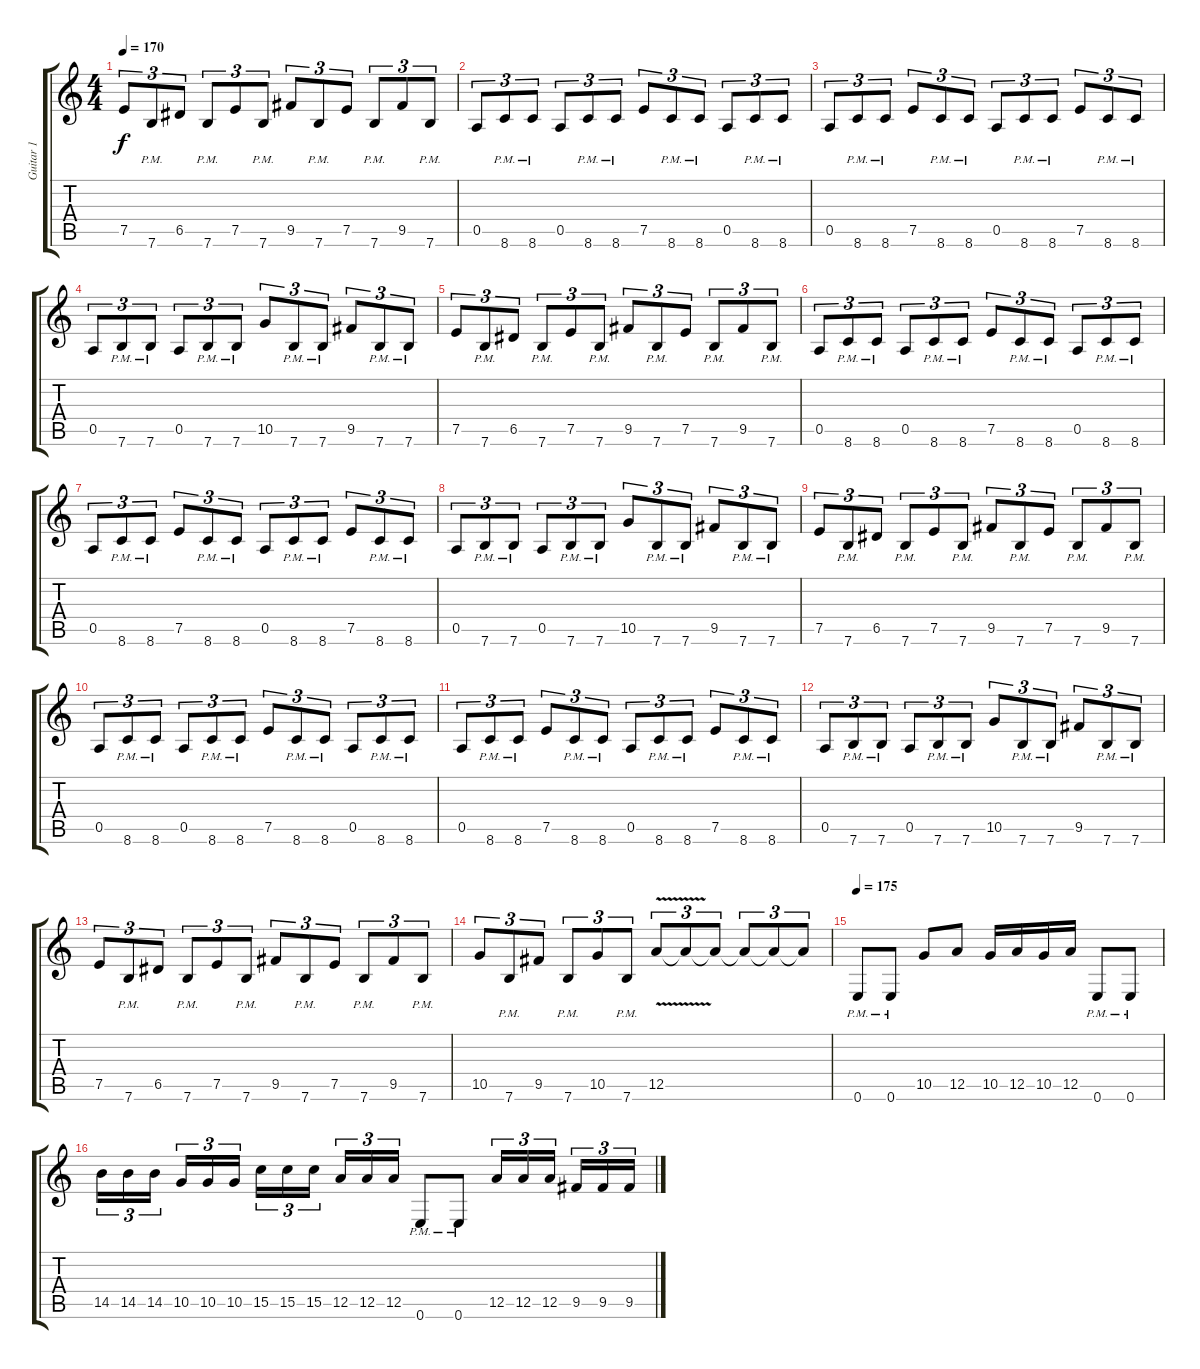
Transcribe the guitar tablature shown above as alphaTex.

\track ("Guitar 1" "Guitar 1") {instrument distortionguitar}
\staff {score tabs}
\tuning (E4 B3 G3 D3 A2 E2) {hide}
\ts (4 4)
\tempo 170
\clef g2
\ks c
7.5.8{tu (3 2) dy f} 7.6{pm}.8{tu (3 2)} 6.5.8{tu (3 2)} 7.6{pm}.8{tu (3 2)} 7.5.8{tu (3 2)} 7.6{pm}.8{tu (3 2)} 9.5.8{tu (3 2)} 7.6{pm}.8{tu (3 2)} 7.5.8{tu (3 2)} 7.6{pm}.8{tu (3 2)} 9.5.8{tu (3 2)} 7.6{pm}.8{tu (3 2)} |
0.5.8{tu (3 2)} 8.6{pm}.8{tu (3 2)} 8.6{pm}.8{tu (3 2)} 0.5.8{tu (3 2)} 8.6{pm}.8{tu (3 2)} 8.6{pm}.8{tu (3 2)} 7.5.8{tu (3 2)} 8.6{pm}.8{tu (3 2)} 8.6{pm}.8{tu (3 2)} 0.5.8{tu (3 2)} 8.6{pm}.8{tu (3 2)} 8.6{pm}.8{tu (3 2)} |
0.5.8{tu (3 2)} 8.6{pm}.8{tu (3 2)} 8.6{pm}.8{tu (3 2)} 7.5.8{tu (3 2)} 8.6{pm}.8{tu (3 2)} 8.6{pm}.8{tu (3 2)} 0.5.8{tu (3 2)} 8.6{pm}.8{tu (3 2)} 8.6{pm}.8{tu (3 2)} 7.5.8{tu (3 2)} 8.6{pm}.8{tu (3 2)} 8.6{pm}.8{tu (3 2)} |
0.5.8{tu (3 2)} 7.6{pm}.8{tu (3 2)} 7.6{pm}.8{tu (3 2)} 0.5.8{tu (3 2)} 7.6{pm}.8{tu (3 2)} 7.6{pm}.8{tu (3 2)} 10.5.8{tu (3 2)} 7.6{pm}.8{tu (3 2)} 7.6{pm}.8{tu (3 2)} 9.5.8{tu (3 2)} 7.6{pm}.8{tu (3 2)} 7.6{pm}.8{tu (3 2)} |
7.5.8{tu (3 2)} 7.6{pm}.8{tu (3 2)} 6.5.8{tu (3 2)} 7.6{pm}.8{tu (3 2)} 7.5.8{tu (3 2)} 7.6{pm}.8{tu (3 2)} 9.5.8{tu (3 2)} 7.6{pm}.8{tu (3 2)} 7.5.8{tu (3 2)} 7.6{pm}.8{tu (3 2)} 9.5.8{tu (3 2)} 7.6{pm}.8{tu (3 2)} |
0.5.8{tu (3 2)} 8.6{pm}.8{tu (3 2)} 8.6{pm}.8{tu (3 2)} 0.5.8{tu (3 2)} 8.6{pm}.8{tu (3 2)} 8.6{pm}.8{tu (3 2)} 7.5.8{tu (3 2)} 8.6{pm}.8{tu (3 2)} 8.6{pm}.8{tu (3 2)} 0.5.8{tu (3 2)} 8.6{pm}.8{tu (3 2)} 8.6{pm}.8{tu (3 2)} |
0.5.8{tu (3 2)} 8.6{pm}.8{tu (3 2)} 8.6{pm}.8{tu (3 2)} 7.5.8{tu (3 2)} 8.6{pm}.8{tu (3 2)} 8.6{pm}.8{tu (3 2)} 0.5.8{tu (3 2)} 8.6{pm}.8{tu (3 2)} 8.6{pm}.8{tu (3 2)} 7.5.8{tu (3 2)} 8.6{pm}.8{tu (3 2)} 8.6{pm}.8{tu (3 2)} |
0.5.8{tu (3 2)} 7.6{pm}.8{tu (3 2)} 7.6{pm}.8{tu (3 2)} 0.5.8{tu (3 2)} 7.6{pm}.8{tu (3 2)} 7.6{pm}.8{tu (3 2)} 10.5.8{tu (3 2)} 7.6{pm}.8{tu (3 2)} 7.6{pm}.8{tu (3 2)} 9.5.8{tu (3 2)} 7.6{pm}.8{tu (3 2)} 7.6{pm}.8{tu (3 2)} |
7.5.8{tu (3 2)} 7.6{pm}.8{tu (3 2)} 6.5.8{tu (3 2)} 7.6{pm}.8{tu (3 2)} 7.5.8{tu (3 2)} 7.6{pm}.8{tu (3 2)} 9.5.8{tu (3 2)} 7.6{pm}.8{tu (3 2)} 7.5.8{tu (3 2)} 7.6{pm}.8{tu (3 2)} 9.5.8{tu (3 2)} 7.6{pm}.8{tu (3 2)} |
0.5.8{tu (3 2)} 8.6{pm}.8{tu (3 2)} 8.6{pm}.8{tu (3 2)} 0.5.8{tu (3 2)} 8.6{pm}.8{tu (3 2)} 8.6{pm}.8{tu (3 2)} 7.5.8{tu (3 2)} 8.6{pm}.8{tu (3 2)} 8.6{pm}.8{tu (3 2)} 0.5.8{tu (3 2)} 8.6{pm}.8{tu (3 2)} 8.6{pm}.8{tu (3 2)} |
0.5.8{tu (3 2)} 8.6{pm}.8{tu (3 2)} 8.6{pm}.8{tu (3 2)} 7.5.8{tu (3 2)} 8.6{pm}.8{tu (3 2)} 8.6{pm}.8{tu (3 2)} 0.5.8{tu (3 2)} 8.6{pm}.8{tu (3 2)} 8.6{pm}.8{tu (3 2)} 7.5.8{tu (3 2)} 8.6{pm}.8{tu (3 2)} 8.6{pm}.8{tu (3 2)} |
0.5.8{tu (3 2)} 7.6{pm}.8{tu (3 2)} 7.6{pm}.8{tu (3 2)} 0.5.8{tu (3 2)} 7.6{pm}.8{tu (3 2)} 7.6{pm}.8{tu (3 2)} 10.5.8{tu (3 2)} 7.6{pm}.8{tu (3 2)} 7.6{pm}.8{tu (3 2)} 9.5.8{tu (3 2)} 7.6{pm}.8{tu (3 2)} 7.6{pm}.8{tu (3 2)} |
7.5.8{tu (3 2)} 7.6{pm}.8{tu (3 2)} 6.5.8{tu (3 2)} 7.6{pm}.8{tu (3 2)} 7.5.8{tu (3 2)} 7.6{pm}.8{tu (3 2)} 9.5.8{tu (3 2)} 7.6{pm}.8{tu (3 2)} 7.5.8{tu (3 2)} 7.6{pm}.8{tu (3 2)} 9.5.8{tu (3 2)} 7.6{pm}.8{tu (3 2)} |
10.5.8{tu (3 2)} 7.6{pm}.8{tu (3 2)} 9.5.8{tu (3 2)} 7.6{pm}.8{tu (3 2)} 10.5.8{tu (3 2)} 7.6{pm}.8{tu (3 2)} 12.5{v}.8{tu (3 2)} 12.5{t}.8{tu (3 2)} 12.5{t}.8{tu (3 2)} 12.5{t}.8{tu (3 2)} 12.5{t}.8{tu (3 2)} 12.5{t}.8{tu (3 2)} |
\tempo 175
0.6{pm}.8 0.6{pm}.8 10.5.8 12.5.8 10.5.16 12.5.16 10.5.16 12.5.16 0.6{pm}.8 0.6{pm}.8 |
14.5.16{tu (3 2)} 14.5.16{tu (3 2)} 14.5.16{tu (3 2) beam splitsecondary} 10.5.16{tu (3 2)} 10.5.16{tu (3 2)} 10.5.16{tu (3 2)} 15.5.16{tu (3 2)} 15.5.16{tu (3 2)} 15.5.16{tu (3 2) beam splitsecondary} 12.5.16{tu (3 2)} 12.5.16{tu (3 2)} 12.5.16{tu (3 2)} 0.6{pm}.8 0.6{pm}.8 12.5.16{tu (3 2)} 12.5.16{tu (3 2)} 12.5.16{tu (3 2) beam splitsecondary} 9.5.16{tu (3 2)} 9.5.16{tu (3 2)} 9.5.16{tu (3 2)}
